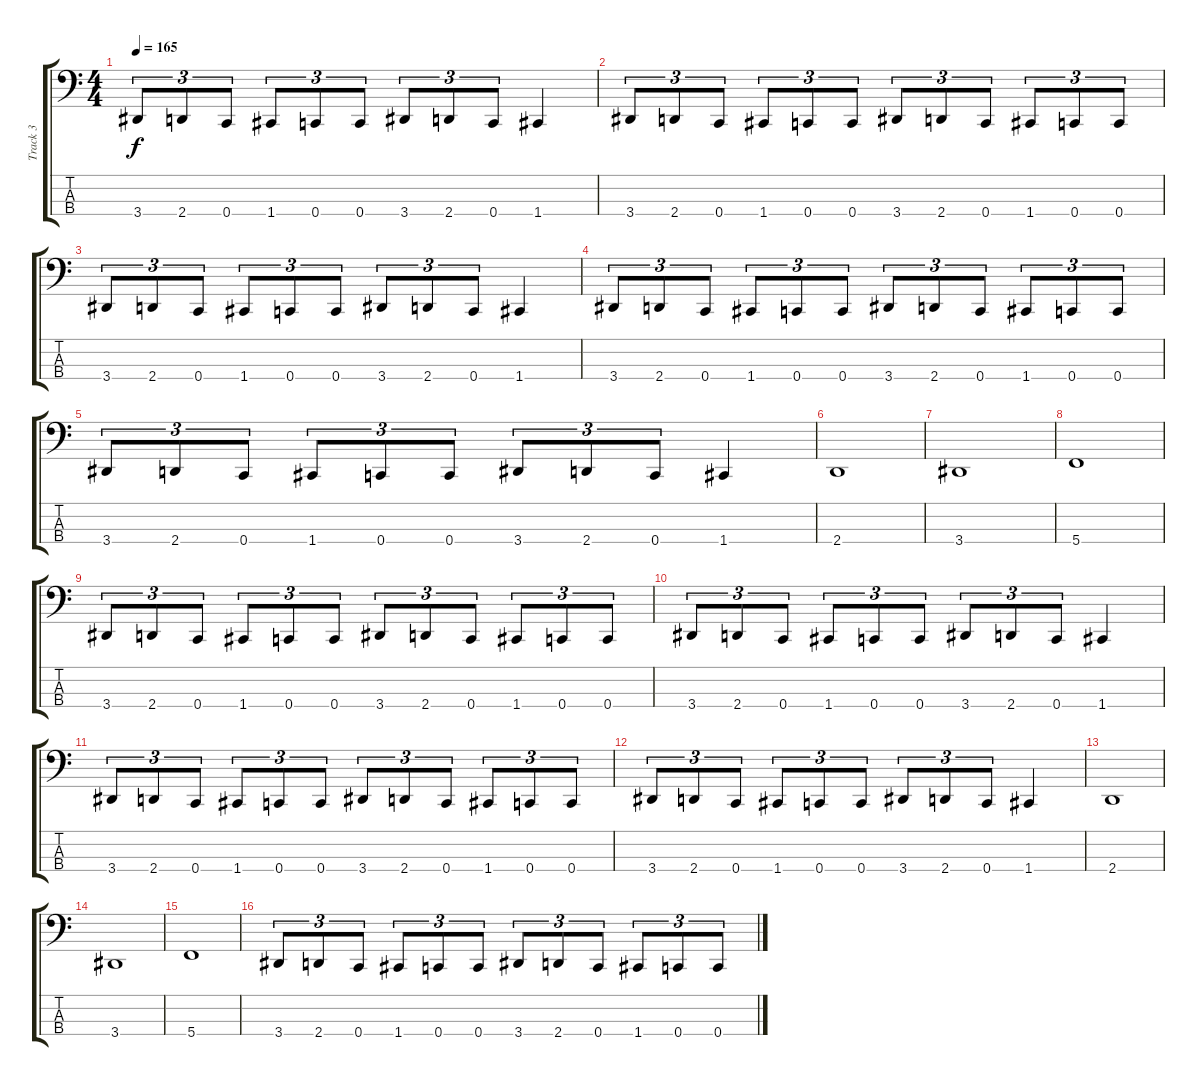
\track ("Track 3" "Track 3") {instrument electricbassfinger}
\staff {score tabs}
\tuning (Eb2 Bb1 F1 C1) {hide}
\ts (4 4)
\tempo 165
\clef f4
\ks c
3.4.8{tu (3 2) dy f} 2.4.8{tu (3 2)} 0.4.8{tu (3 2)} 1.4.8{tu (3 2)} 0.4.8{tu (3 2)} 0.4.8{tu (3 2)} 3.4.8{tu (3 2)} 2.4.8{tu (3 2)} 0.4.8{tu (3 2)} 1.4.4 |
3.4.8{tu (3 2)} 2.4.8{tu (3 2)} 0.4.8{tu (3 2)} 1.4.8{tu (3 2)} 0.4.8{tu (3 2)} 0.4.8{tu (3 2)} 3.4.8{tu (3 2)} 2.4.8{tu (3 2)} 0.4.8{tu (3 2)} 1.4.8{tu (3 2)} 0.4.8{tu (3 2)} 0.4.8{tu (3 2)} |
3.4.8{tu (3 2)} 2.4.8{tu (3 2)} 0.4.8{tu (3 2)} 1.4.8{tu (3 2)} 0.4.8{tu (3 2)} 0.4.8{tu (3 2)} 3.4.8{tu (3 2)} 2.4.8{tu (3 2)} 0.4.8{tu (3 2)} 1.4.4 |
3.4.8{tu (3 2)} 2.4.8{tu (3 2)} 0.4.8{tu (3 2)} 1.4.8{tu (3 2)} 0.4.8{tu (3 2)} 0.4.8{tu (3 2)} 3.4.8{tu (3 2)} 2.4.8{tu (3 2)} 0.4.8{tu (3 2)} 1.4.8{tu (3 2)} 0.4.8{tu (3 2)} 0.4.8{tu (3 2)} |
3.4.8{tu (3 2)} 2.4.8{tu (3 2)} 0.4.8{tu (3 2)} 1.4.8{tu (3 2)} 0.4.8{tu (3 2)} 0.4.8{tu (3 2)} 3.4.8{tu (3 2)} 2.4.8{tu (3 2)} 0.4.8{tu (3 2)} 1.4.4 |
2.4.1 |
3.4.1 |
5.4.1 |
3.4.8{tu (3 2)} 2.4.8{tu (3 2)} 0.4.8{tu (3 2)} 1.4.8{tu (3 2)} 0.4.8{tu (3 2)} 0.4.8{tu (3 2)} 3.4.8{tu (3 2)} 2.4.8{tu (3 2)} 0.4.8{tu (3 2)} 1.4.8{tu (3 2)} 0.4.8{tu (3 2)} 0.4.8{tu (3 2)} |
3.4.8{tu (3 2)} 2.4.8{tu (3 2)} 0.4.8{tu (3 2)} 1.4.8{tu (3 2)} 0.4.8{tu (3 2)} 0.4.8{tu (3 2)} 3.4.8{tu (3 2)} 2.4.8{tu (3 2)} 0.4.8{tu (3 2)} 1.4.4 |
3.4.8{tu (3 2)} 2.4.8{tu (3 2)} 0.4.8{tu (3 2)} 1.4.8{tu (3 2)} 0.4.8{tu (3 2)} 0.4.8{tu (3 2)} 3.4.8{tu (3 2)} 2.4.8{tu (3 2)} 0.4.8{tu (3 2)} 1.4.8{tu (3 2)} 0.4.8{tu (3 2)} 0.4.8{tu (3 2)} |
3.4.8{tu (3 2)} 2.4.8{tu (3 2)} 0.4.8{tu (3 2)} 1.4.8{tu (3 2)} 0.4.8{tu (3 2)} 0.4.8{tu (3 2)} 3.4.8{tu (3 2)} 2.4.8{tu (3 2)} 0.4.8{tu (3 2)} 1.4.4 |
2.4.1 |
3.4.1 |
5.4.1 |
3.4.8{tu (3 2)} 2.4.8{tu (3 2)} 0.4.8{tu (3 2)} 1.4.8{tu (3 2)} 0.4.8{tu (3 2)} 0.4.8{tu (3 2)} 3.4.8{tu (3 2)} 2.4.8{tu (3 2)} 0.4.8{tu (3 2)} 1.4.8{tu (3 2)} 0.4.8{tu (3 2)} 0.4.8{tu (3 2)}
